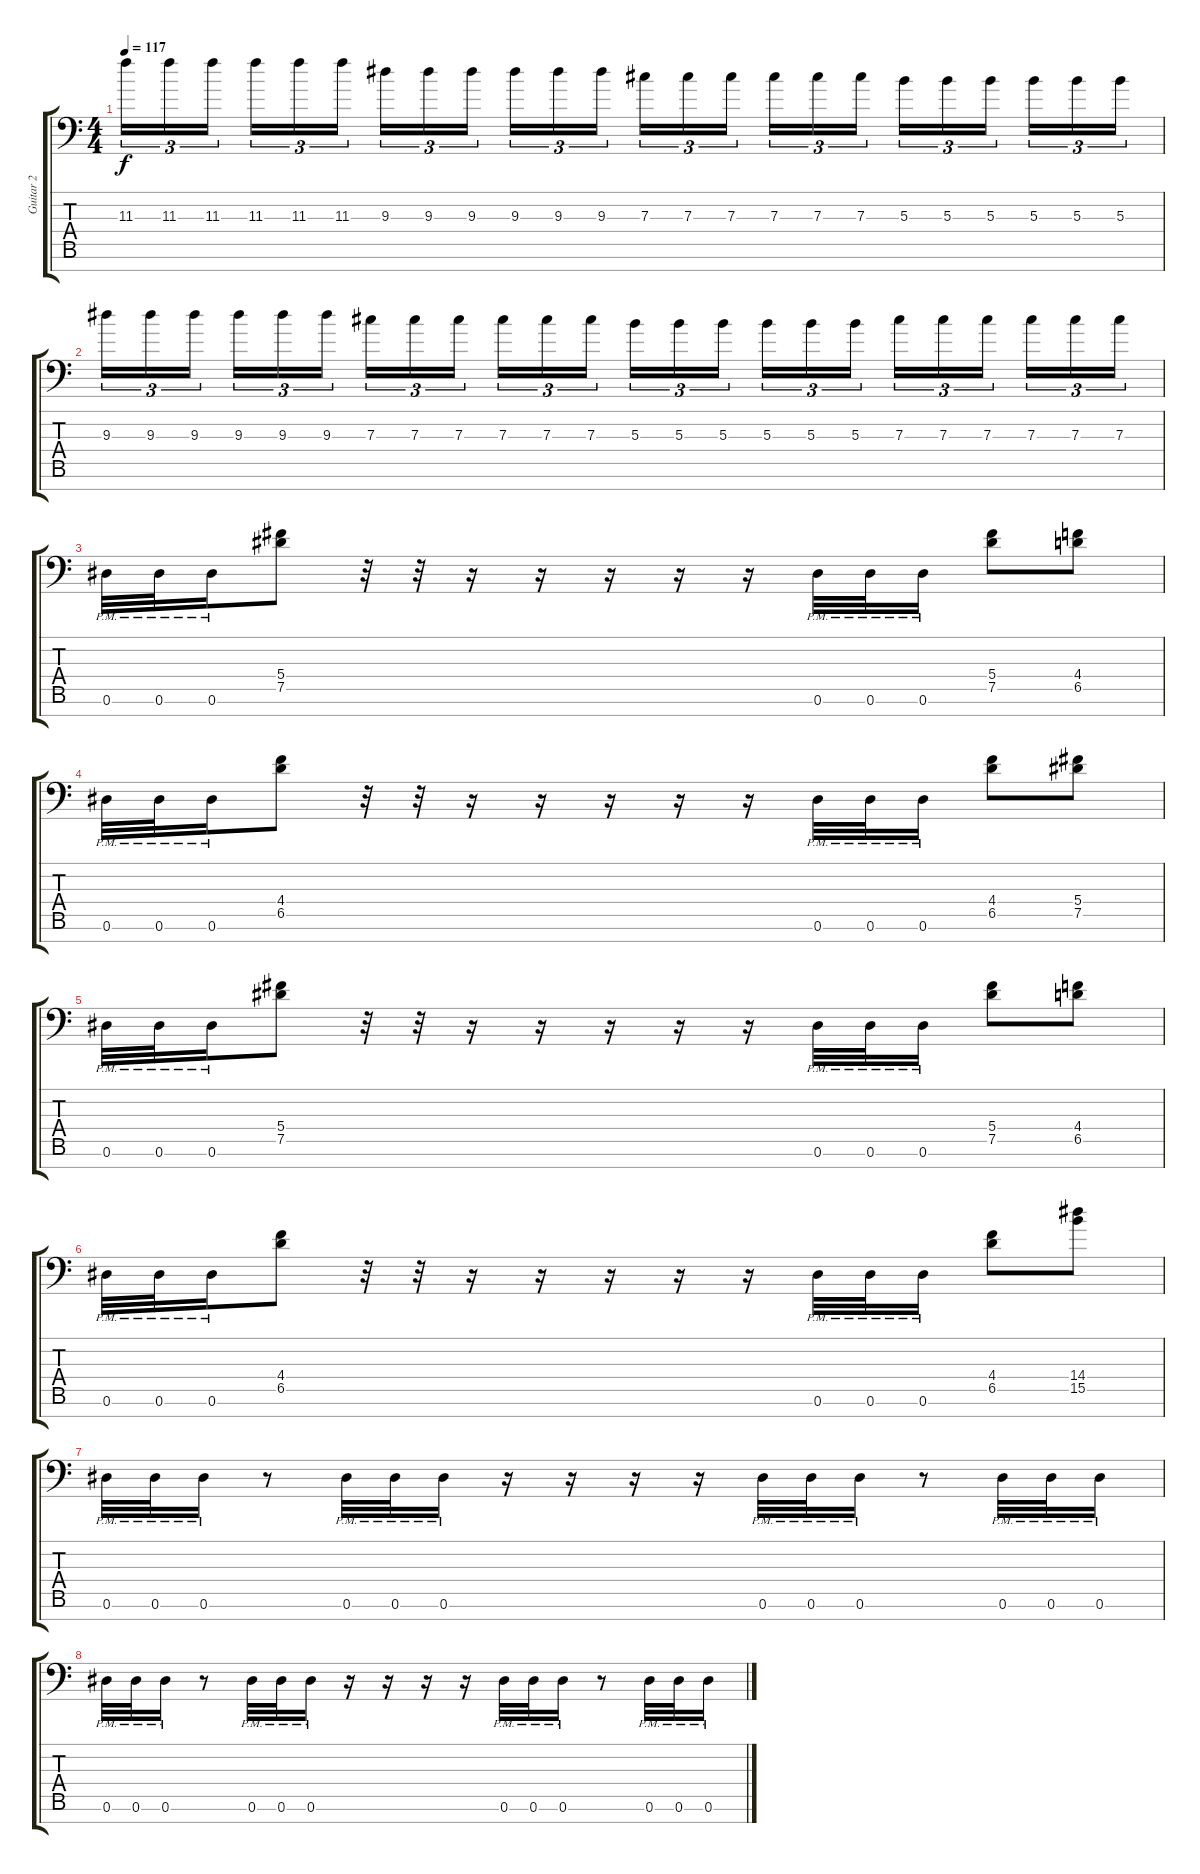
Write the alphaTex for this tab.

\track ("Guitar 2" "Guitar 2") {instrument distortionguitar}
\staff {score tabs}
\tuning (Eb4 Bb3 Gb3 Db3 Ab2 Eb2 Bb1) {hide}
\ts (4 4)
\tempo 117
\clef f4
\ks c
11.3.16{tu (3 2) dy f} 11.3.16{tu (3 2)} 11.3.16{tu (3 2) beam splitsecondary} 11.3.16{tu (3 2)} 11.3.16{tu (3 2)} 11.3.16{tu (3 2)} 9.3.16{tu (3 2)} 9.3.16{tu (3 2)} 9.3.16{tu (3 2) beam splitsecondary} 9.3.16{tu (3 2)} 9.3.16{tu (3 2)} 9.3.16{tu (3 2)} 7.3.16{tu (3 2)} 7.3.16{tu (3 2)} 7.3.16{tu (3 2) beam splitsecondary} 7.3.16{tu (3 2)} 7.3.16{tu (3 2)} 7.3.16{tu (3 2)} 5.3.16{tu (3 2)} 5.3.16{tu (3 2)} 5.3.16{tu (3 2) beam splitsecondary} 5.3.16{tu (3 2)} 5.3.16{tu (3 2)} 5.3.16{tu (3 2)} |
9.3.16{tu (3 2)} 9.3.16{tu (3 2)} 9.3.16{tu (3 2) beam splitsecondary} 9.3.16{tu (3 2)} 9.3.16{tu (3 2)} 9.3.16{tu (3 2)} 7.3.16{tu (3 2)} 7.3.16{tu (3 2)} 7.3.16{tu (3 2) beam splitsecondary} 7.3.16{tu (3 2)} 7.3.16{tu (3 2)} 7.3.16{tu (3 2)} 5.3.16{tu (3 2)} 5.3.16{tu (3 2)} 5.3.16{tu (3 2) beam splitsecondary} 5.3.16{tu (3 2)} 5.3.16{tu (3 2)} 5.3.16{tu (3 2)} 7.3.16{tu (3 2)} 7.3.16{tu (3 2)} 7.3.16{tu (3 2) beam splitsecondary} 7.3.16{tu (3 2)} 7.3.16{tu (3 2)} 7.3.16{tu (3 2)} |
0.6{pm}.32 0.6{pm}.32 0.6{pm}.16 (5.4 7.5).8 r.32 r.32 r.16 r.16 r.16 r.16 r.16 0.6{pm}.32 0.6{pm}.32 0.6{pm}.16 (5.4 7.5).8 (4.4 6.5).8 |
0.6{pm}.32 0.6{pm}.32 0.6{pm}.16 (4.4 6.5).8 r.32 r.32 r.16 r.16 r.16 r.16 r.16 0.6{pm}.32 0.6{pm}.32 0.6{pm}.16 (4.4 6.5).8 (5.4 7.5).8 |
0.6{pm}.32 0.6{pm}.32 0.6{pm}.16 (5.4 7.5).8 r.32 r.32 r.16 r.16 r.16 r.16 r.16 0.6{pm}.32 0.6{pm}.32 0.6{pm}.16 (5.4 7.5).8 (4.4 6.5).8 |
0.6{pm}.32 0.6{pm}.32 0.6{pm}.16 (4.4 6.5).8 r.32 r.32 r.16 r.16 r.16 r.16 r.16 0.6{pm}.32 0.6{pm}.32 0.6{pm}.16 (4.4 6.5).8 (14.4 15.5).8 |
0.6{pm}.32 0.6{pm}.32 0.6{pm}.16 r.8 0.6{pm}.32 0.6{pm}.32 0.6{pm}.16 r.16 r.16 r.16 r.16 0.6{pm}.32 0.6{pm}.32 0.6{pm}.16 r.8 0.6{pm}.32 0.6{pm}.32 0.6{pm}.16 |
0.6{pm}.32 0.6{pm}.32 0.6{pm}.16 r.8 0.6{pm}.32 0.6{pm}.32 0.6{pm}.16 r.16 r.16 r.16 r.16 0.6{pm}.32 0.6{pm}.32 0.6{pm}.16 r.8 0.6{pm}.32 0.6{pm}.32 0.6{pm}.16
